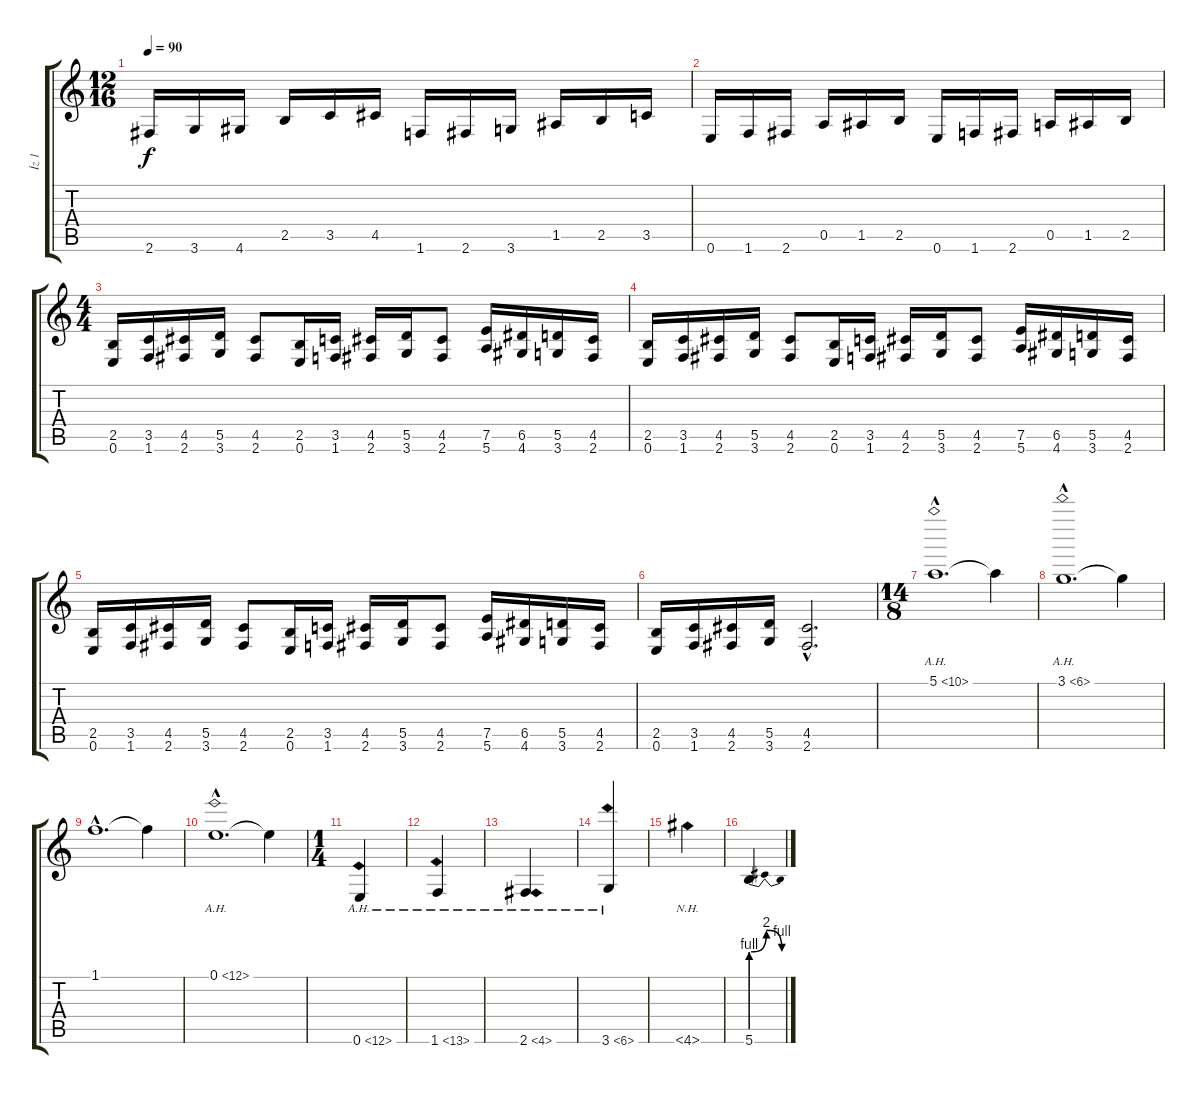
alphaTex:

\track ("İz 1" "İz 1") {instrument distortionguitar}
\staff {score tabs}
\tuning (E4 B3 G3 D3 A2 E2) {hide}
\ts (12 16)
\tempo 90
\clef g2
\ks c
2.6.16{dy f} 3.6.16 4.6.16 2.5.16 3.5.16 4.5.16 1.6.16 2.6.16 3.6.16 1.5.16 2.5.16 3.5.16 |
0.6.16 1.6.16 2.6.16 0.5.16 1.5.16 2.5.16 0.6.16 1.6.16 2.6.16 0.5.16 1.5.16 2.5.16 |
\ts (4 4)
(2.5 0.6).16 (3.5 1.6).16 (4.5 2.6).16 (5.5 3.6).16 (4.5 2.6).8 (2.5 0.6).16 (3.5 1.6).16 (4.5 2.6).16 (5.5 3.6).16 (4.5 2.6).8 (7.5 5.6).16 (6.5 4.6).16 (5.5 3.6).16 (4.5 2.6).16 |
(2.5 0.6).16 (3.5 1.6).16 (4.5 2.6).16 (5.5 3.6).16 (4.5 2.6).8 (2.5 0.6).16 (3.5 1.6).16 (4.5 2.6).16 (5.5 3.6).16 (4.5 2.6).8 (7.5 5.6).16 (6.5 4.6).16 (5.5 3.6).16 (4.5 2.6).16 |
(2.5 0.6).16 (3.5 1.6).16 (4.5 2.6).16 (5.5 3.6).16 (4.5 2.6).8 (2.5 0.6).16 (3.5 1.6).16 (4.5 2.6).16 (5.5 3.6).16 (4.5 2.6).8 (7.5 5.6).16 (6.5 4.6).16 (5.5 3.6).16 (4.5 2.6).16 |
(2.5 0.6).16 (3.5 1.6).16 (4.5 2.6).16 (5.5 3.6).16 (4.5{hac} 2.6{hac}).2{d} |
\ts (14 8)
5.1{ah 5 hac}.1{d} 5.1{t}.4 |
3.1{ah 3 hac}.1{d} 3.1{t}.4 |
1.1{hac}.1{d} 1.1{t}.4 |
0.1{ah 12 hac}.1{d} 0.1{t}.4 |
\ts (1 4)
0.6{ah 12}.4 |
1.6{ah 12}.4 |
2.6{ah 2}.4 |
3.6{ah 3}.4 |
4.6{nh}.4 |
5.6{be (bendrelease 0 4 35 8 35 8 60 4)}.4
